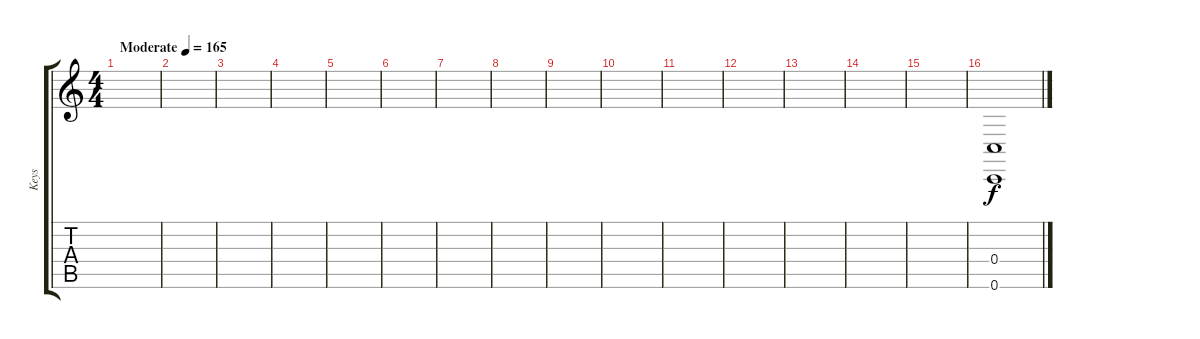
\track ("Keys" "Keys") {instrument stringensemble1}
\staff {score tabs}
\tuning (D4 A3 F3 C3 G2 C2) {hide}
\ts (4 4)
\tempo (165 "Moderate")
\clef g2
\ks c
|
|
|
|
|
|
|
|
|
|
|
|
|
|
|
(0.4 0.6).1
